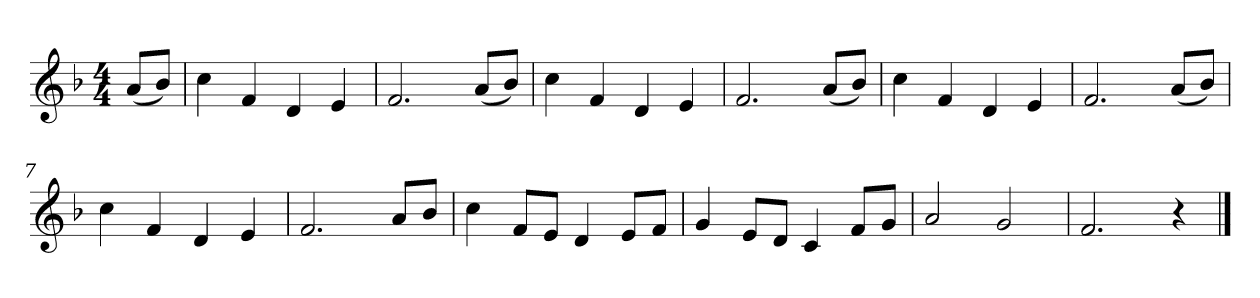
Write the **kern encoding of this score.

**kern
*part1
*staff1
*k[b-]
*M4/4
*MM120
=
(8aL
8b-J)
=1
4cc
4f
4d
4e
=2
2.f
(8aL
8b-J)
=3
4cc
4f
4d
4e
=4
2.f
(8aL
8b-J)
=5
4cc
4f
4d
4e
=6
2.f
(8aL
8b-J)
=7
4cc
4f
4d
4e
=8
2.f
8aL
8b-J
=9
4cc
8fL
8eJ
4d
8eL
8fJ
=10
4g
8eL
8dJ
4c
8fL
8gJ
=11
2a
2g
=12
2.f
4r
==
*-
